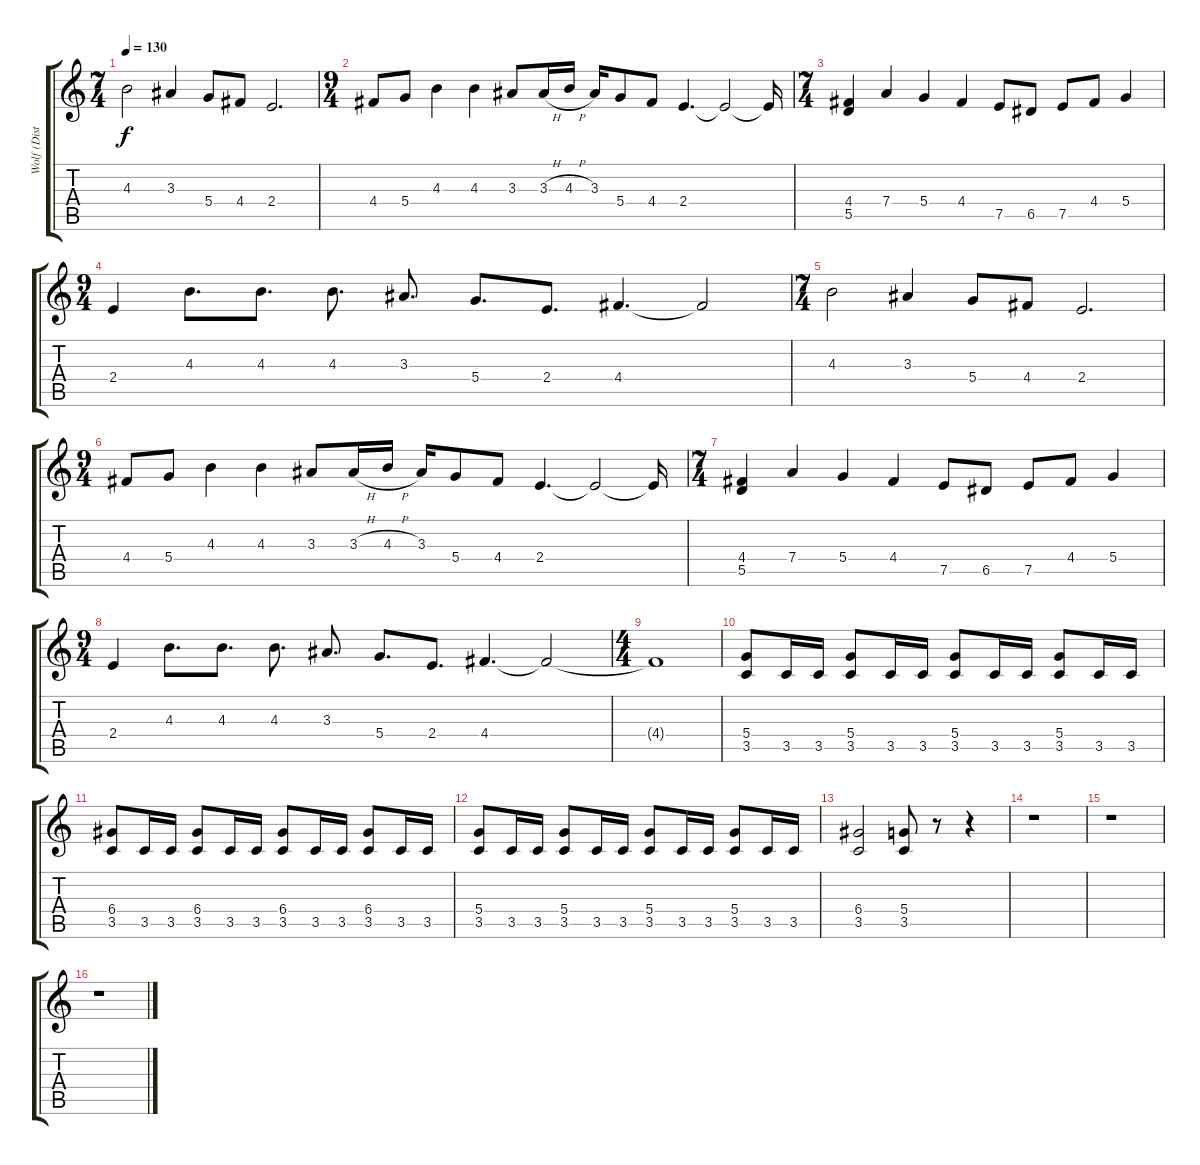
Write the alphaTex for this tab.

\track ("Wolf (Distortion Guitar)" "Wolf (Dist") {instrument distortionguitar}
\staff {score tabs}
\tuning (E4 B3 G3 D3 A2 E2) {hide}
\ts (7 4)
\tempo 130
\clef g2
\ks c
4.3.2{dy f instrument distortionguitar} 3.3.4 5.4.8 4.4.8 2.4.2{d} |
\ts (9 4)
4.4.8 5.4.8 4.3.4 4.3.4 3.3.8 3.3{h}.16 4.3{h}.16 3.3.16 5.4.8 4.4.8 2.4.4{d} 2.4{t}.2 2.4{t}.16 |
\ts (7 4)
(4.4 5.5).4 7.4.4 5.4.4 4.4.4 7.5.8 6.5.8 7.5.8 4.4.8 5.4.4 |
\ts (9 4)
2.4.4 4.3.8{d} 4.3.8{d} 4.3.8{d} 3.3.8{d} 5.4.8{d} 2.4.8{d} 4.4.4{d} 4.4{t}.2 |
\ts (7 4)
4.3.2 3.3.4 5.4.8 4.4.8 2.4.2{d} |
\ts (9 4)
4.4.8 5.4.8 4.3.4 4.3.4 3.3.8 3.3{h}.16 4.3{h}.16 3.3.16 5.4.8 4.4.8 2.4.4{d} 2.4{t}.2 2.4{t}.16 |
\ts (7 4)
(4.4 5.5).4 7.4.4 5.4.4 4.4.4 7.5.8 6.5.8 7.5.8 4.4.8 5.4.4 |
\ts (9 4)
2.4.4 4.3.8{d} 4.3.8{d} 4.3.8{d} 3.3.8{d} 5.4.8{d} 2.4.8{d} 4.4.4{d} 4.4{t}.2 |
\ts (4 4)
4.4{t}.1 |
(5.4 3.5).8 3.5.16 3.5.16 (5.4 3.5).8 3.5.16 3.5.16 (5.4 3.5).8 3.5.16 3.5.16 (5.4 3.5).8 3.5.16 3.5.16 |
(6.4 3.5).8 3.5.16 3.5.16 (6.4 3.5).8 3.5.16 3.5.16 (6.4 3.5).8 3.5.16 3.5.16 (6.4 3.5).8 3.5.16 3.5.16 |
(5.4 3.5).8 3.5.16 3.5.16 (5.4 3.5).8 3.5.16 3.5.16 (5.4 3.5).8 3.5.16 3.5.16 (5.4 3.5).8 3.5.16 3.5.16 |
(6.4 3.5).2 (5.4 3.5).8 r.8 r.4 |
r.1 |
r.1 |
r.1
